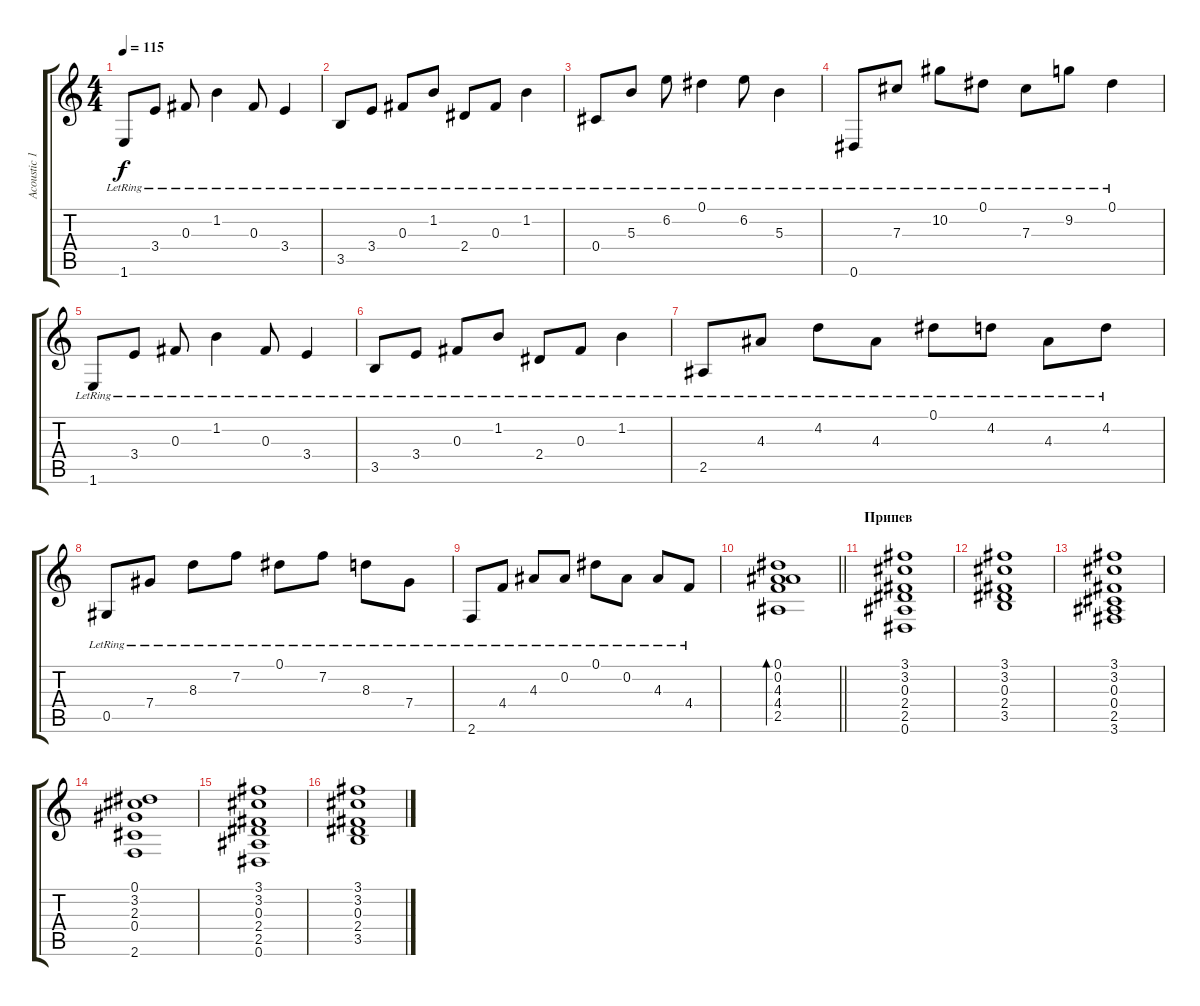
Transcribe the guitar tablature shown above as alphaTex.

\track ("Acoustic 1" "Acoustic 1") {instrument acousticguitarsteel}
\staff {score tabs}
\tuning (Eb4 Bb3 Gb3 Db3 Ab2 Eb2) {hide}
\ts (4 4)
\tempo 115
\clef g2
\ks c
1.6{lr}.8{dy f} 3.4{lr}.8 0.3{lr}.8 1.2{lr}.4 0.3{lr}.8 3.4{lr}.4 |
3.5{lr}.8 3.4{lr}.8 0.3{lr}.8 1.2{lr}.8 2.4{lr}.8 0.3{lr}.8 1.2{lr}.4 |
0.4{lr}.8 5.3{lr}.8 6.2{lr}.8 0.1{lr}.4 6.2{lr}.8 5.3{lr}.4 |
0.6{lr}.8 7.3{lr}.8 10.2{lr}.8 0.1{lr}.8 7.3{lr}.8 9.2{lr}.8 0.1{lr}.4 |
1.6{lr}.8 3.4{lr}.8 0.3{lr}.8 1.2{lr}.4 0.3{lr}.8 3.4{lr}.4 |
3.5{lr}.8 3.4{lr}.8 0.3{lr}.8 1.2{lr}.8 2.4{lr}.8 0.3{lr}.8 1.2{lr}.4 |
2.5{lr}.8 4.3{lr}.8 4.2{lr}.8 4.3{lr}.8 0.1{lr}.8 4.2{lr}.8 4.3{lr}.8 4.2{lr}.8 |
0.5{lr}.8 7.4{lr}.8 8.3{lr}.8 7.2{lr}.8 0.1{lr}.8 7.2{lr}.8 8.3{lr}.8 7.4{lr}.8 |
2.6{lr}.8 4.4{lr}.8 4.3{lr}.8 0.2{lr}.8 0.1{lr}.8 0.2{lr}.8 4.3{lr}.8 4.4{lr}.8 |
\barLineRight lightlight
(0.1 0.2 4.3 4.4 2.5).1{bd 120} |
\section ("" "Припев")
(3.1 3.2 0.3 2.4 2.5 0.6).1 |
(3.1 3.2 0.3 2.4 3.5).1 |
(3.1 3.2 0.3 0.4 2.5 3.6).1 |
(0.1 3.2 2.3 0.4 2.6).1 |
(3.1 3.2 0.3 2.4 2.5 0.6).1 |
(3.1 3.2 0.3 2.4 3.5).1
